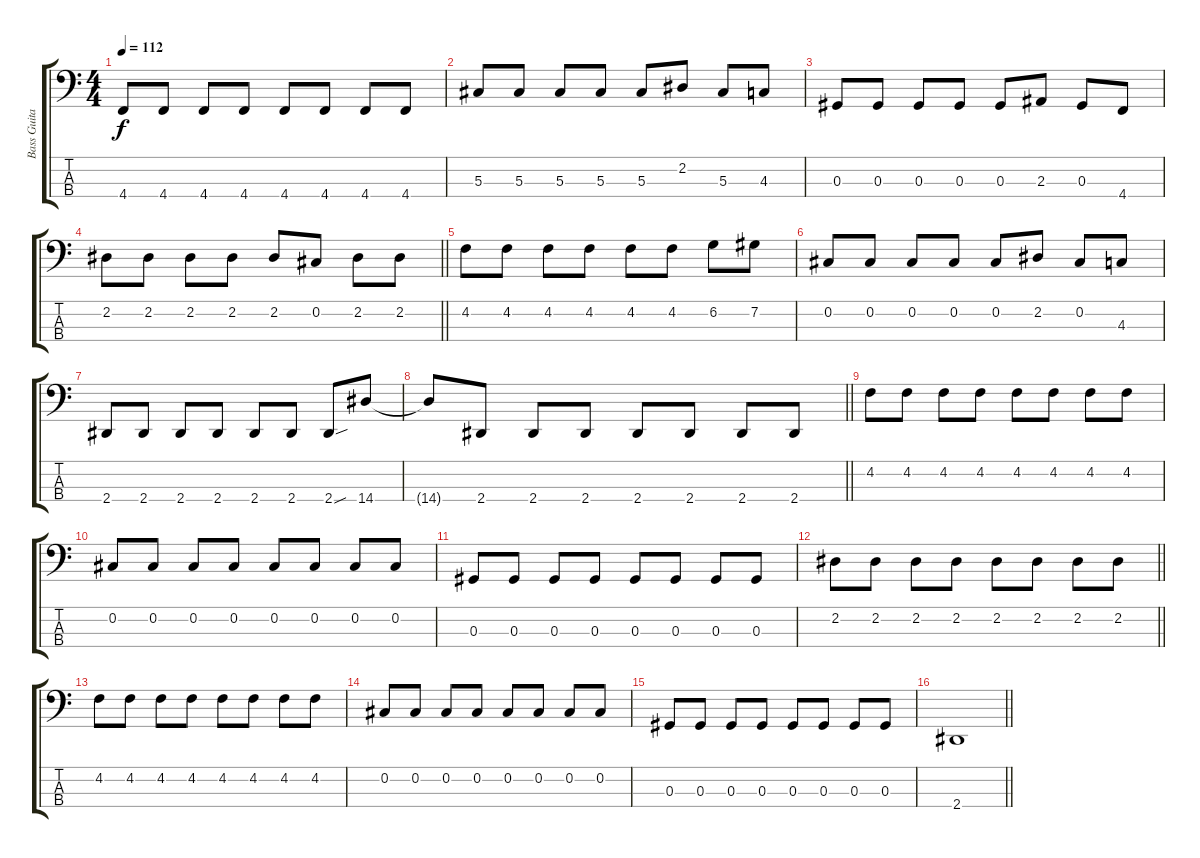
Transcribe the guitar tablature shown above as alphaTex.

\track ("Bass Guitar" "Bass Guita") {instrument electricbassfinger}
\staff {score tabs}
\tuning (Gb2 Db2 Ab1 Db1) {hide}
\ts (4 4)
\tempo 112
\clef f4
\ks c
4.4.8{dy f} 4.4.8 4.4.8 4.4.8 4.4.8 4.4.8 4.4.8 4.4.8 |
5.3.8 5.3.8 5.3.8 5.3.8 5.3.8 2.2.8 5.3.8 4.3.8 |
0.3.8 0.3.8 0.3.8 0.3.8 0.3.8 2.3.8 0.3.8 4.4.8 |
\barLineRight lightlight
2.2.8 2.2.8 2.2.8 2.2.8 2.2.8 0.2.8 2.2.8 2.2.8 |
4.2.8 4.2.8 4.2.8 4.2.8 4.2.8 4.2.8 6.2.8 7.2.8 |
0.2.8 0.2.8 0.2.8 0.2.8 0.2.8 2.2.8 0.2.8 4.3.8 |
2.4.8 2.4.8 2.4.8 2.4.8 2.4.8 2.4.8 2.4{sou}.8 14.4.8 |
\barLineRight lightlight
14.4{t}.8 2.4.8 2.4.8 2.4.8 2.4.8 2.4.8 2.4.8 2.4.8 |
4.2.8 4.2.8 4.2.8 4.2.8 4.2.8 4.2.8 4.2.8 4.2.8 |
0.2.8 0.2.8 0.2.8 0.2.8 0.2.8 0.2.8 0.2.8 0.2.8 |
0.3.8 0.3.8 0.3.8 0.3.8 0.3.8 0.3.8 0.3.8 0.3.8 |
\barLineRight lightlight
2.2.8 2.2.8 2.2.8 2.2.8 2.2.8 2.2.8 2.2.8 2.2.8 |
4.2.8 4.2.8 4.2.8 4.2.8 4.2.8 4.2.8 4.2.8 4.2.8 |
0.2.8 0.2.8 0.2.8 0.2.8 0.2.8 0.2.8 0.2.8 0.2.8 |
0.3.8 0.3.8 0.3.8 0.3.8 0.3.8 0.3.8 0.3.8 0.3.8 |
\barLineRight lightlight
2.4.1
